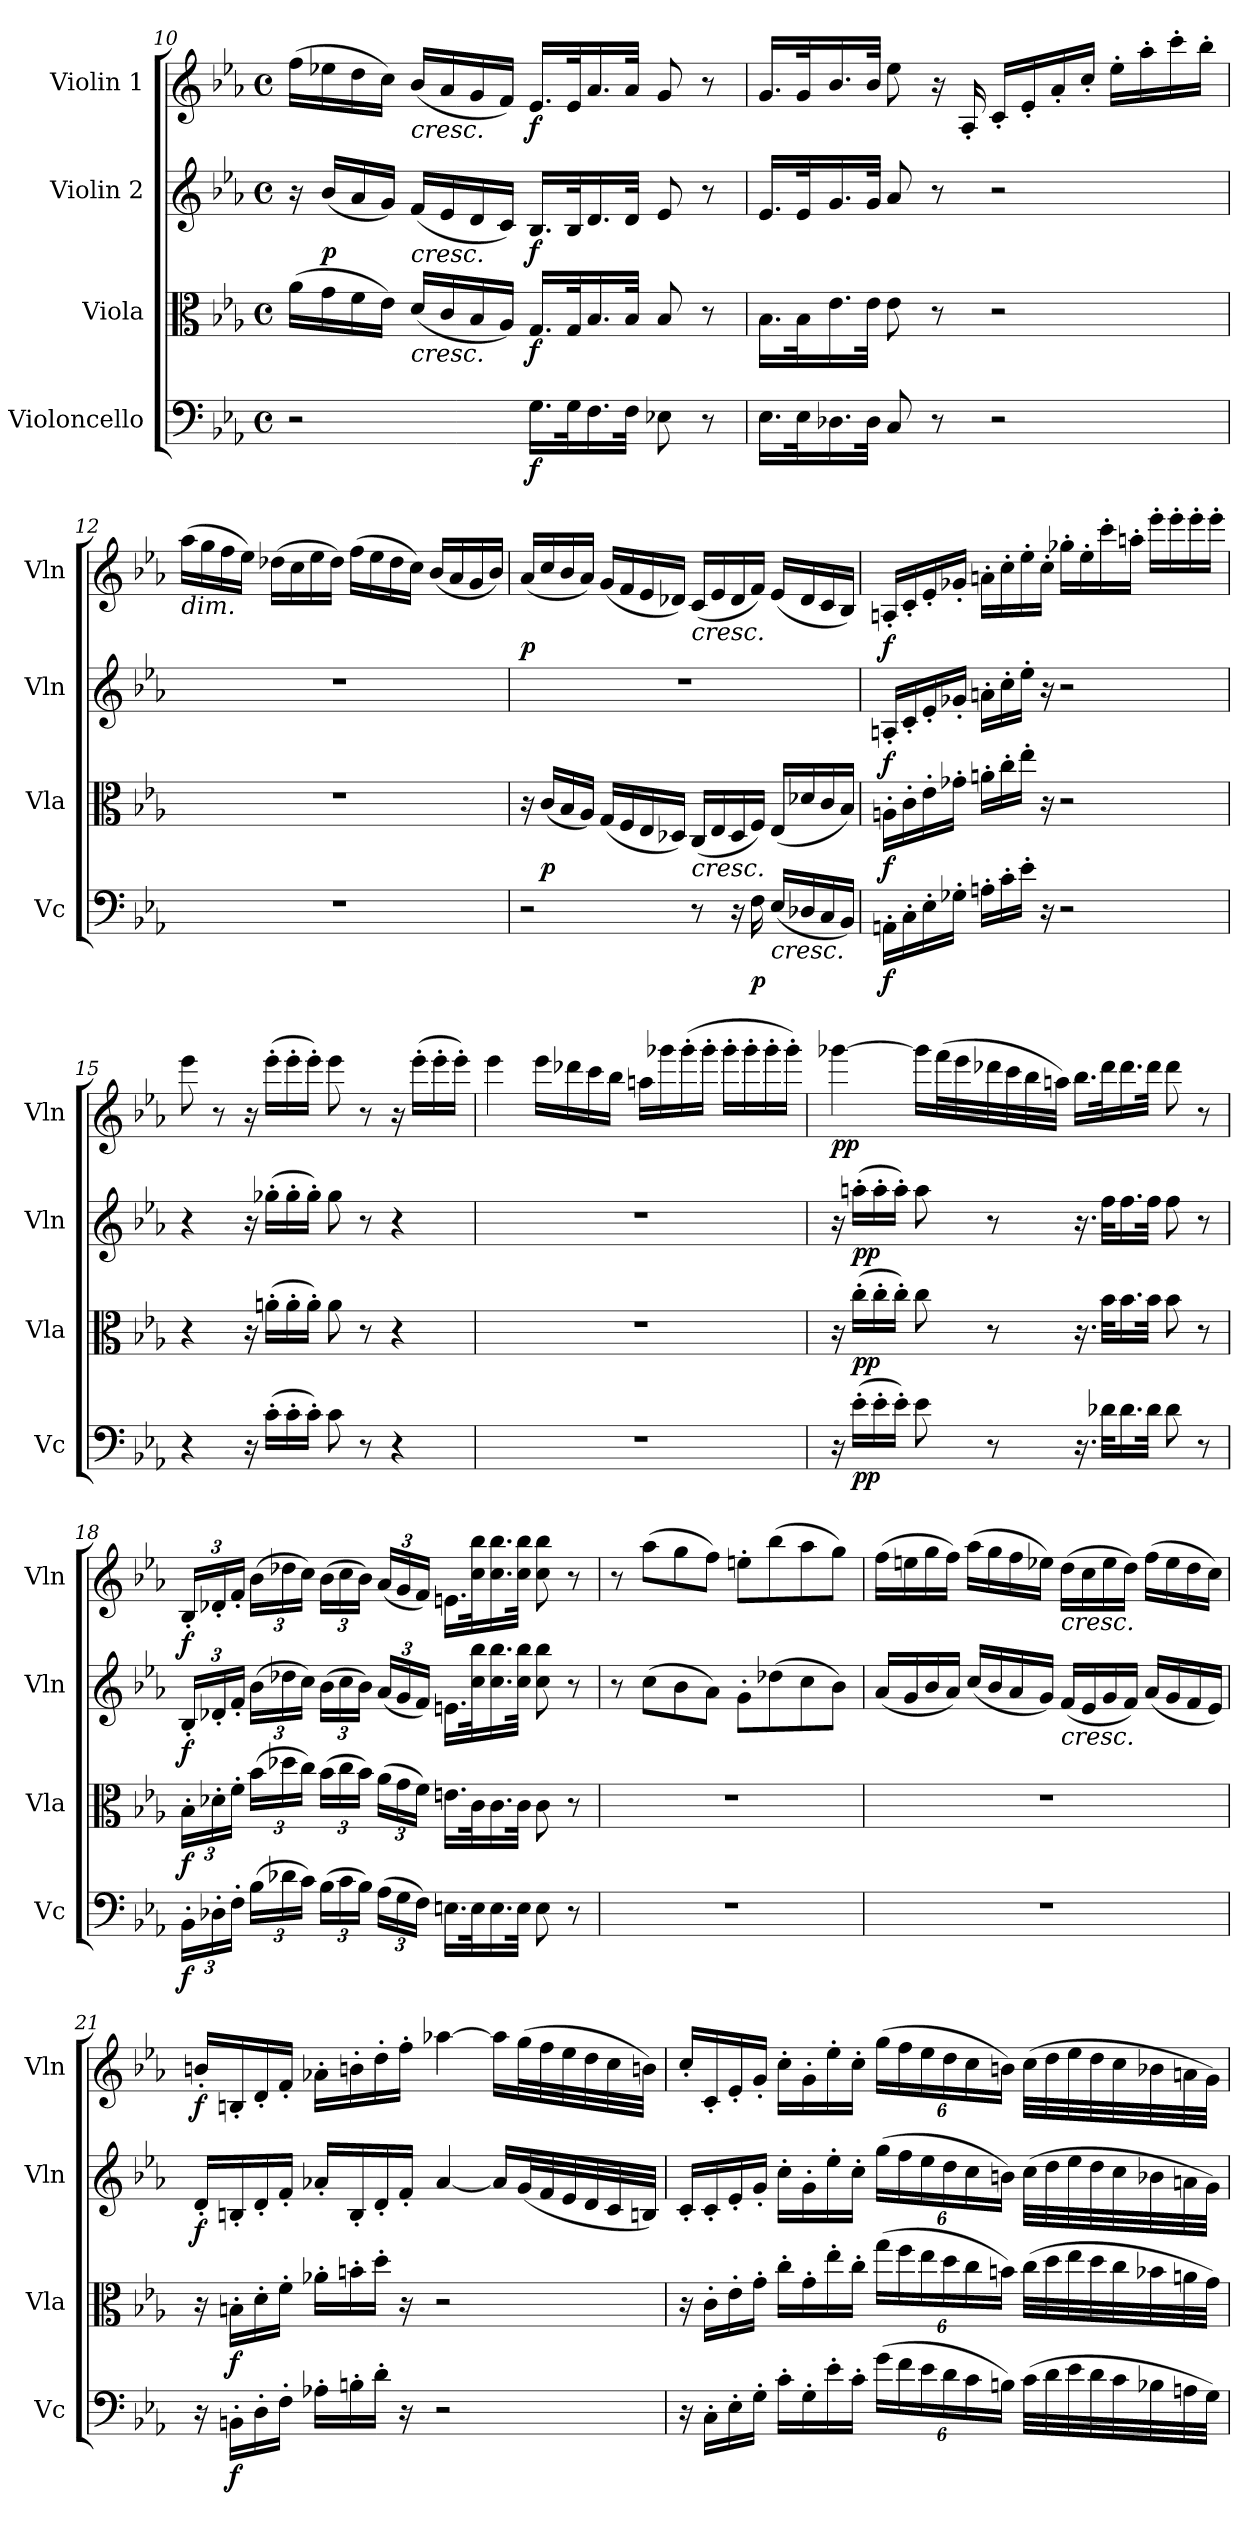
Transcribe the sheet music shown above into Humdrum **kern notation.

**kern	**dynam	**kern	**dynam	**kern	**dynam	**kern	**dynam
*part4	*part4	*part3	*part3	*part2	*part2	*part1	*part1
*staff4	*staff4	*staff3	*staff3	*staff2	*staff2	*staff1	*staff1
*I"Violoncello	*	*I"Viola	*	*I"Violin 2	*	*I"Violin 1	*
*I'Vc	*	*I'Vla	*	*I'Vln	*	*I'Vln	*
!!LO:LB:g=z
*clefF4	*	*clefC3	*	*clefG2	*	*clefG2	*
*k[b-e-a-]	*	*k[b-e-a-]	*	*k[b-e-a-]	*	*k[b-e-a-]	*
*M4/4	*	*M4/4	*	*M4/4	*	*M4/4	*
*met(c)	*	*met(c)	*	*met(c)	*	*met(c)	*
=10	=10	=10	=10	=10	=10	=10	=10
2r	.	(16a-\LL	.	16r	.	(16ff\LL	.
!	!	!	!	!	!LO:DY:b	!	!
.	.	16g\	.	(16b-/LL	p	16ee-X\	.
.	.	16f\	.	16a-/	.	16dd\	.
.	.	16e-\JJ)	.	16g/JJ)	.	16cc\JJ)	.
!	!	!	!	!	!	!LO:TX:b:i:t=cresc.	!
!	!	!	!	!LO:TX:b:i:t=cresc.	!	!	!
!	!	!LO:TX:b:i:t=cresc.	!	!	!	!	!
.	.	(16d/LL	.	(16f/LL	.	(16b-/LL	.
.	.	16c/	.	16e-/	.	16a-/	.
.	.	16B-/	.	16d/	.	16g/	.
.	.	16A-/JJ)	.	16c/JJ)	.	16f/JJ)	.
!	!LO:DY:b	!	!LO:DY:b	!	!LO:DY:b	!	!LO:DY:b
16.G\LL	f	16.G/LL	f	16.B-/LL	f	16.e-/LL	f
32G\K	.	32G/K	.	32B-/K	.	32e-/K	.
16.F\	.	16.B-/	.	16.d/	.	16.a-/	.
32F\JJk	.	32B-/JJk	.	32d/JJk	.	32a-/JJk	.
8E-X\	.	8B-/	.	8e-/	.	8g/	.
8r	.	8r	.	8r	.	8r	.
!!LO:PB:g=z
=11	=11	=11	=11	=11	=11	=11	=11
16.E-\LL	.	16.B-\LL	.	16.e-/LL	.	16.g/LL	.
32E-\K	.	32B-\K	.	32e-/K	.	32g/K	.
16.D-X\	.	16.e-\	.	16.g/	.	16.b-/	.
32D-\JJk	.	32e-\JJk	.	32g/JJk	.	32b-/JJk	.
8C/	.	8e-\	.	8a-/	.	8ee-\	.
8r	.	8r	.	8r	.	16r	.
.	.	.	.	.	.	16A-'/	.
2r	.	2r	.	2r	.	16c'/LL	.
.	.	.	.	.	.	16e-'/	.
.	.	.	.	.	.	16a-'/	.
.	.	.	.	.	.	16cc'/JJ	.
.	.	.	.	.	.	16ee-'\LL	.
.	.	.	.	.	.	16aa-'\	.
.	.	.	.	.	.	16ccc'\	.
.	.	.	.	.	.	16bb-'\JJ	.
=12	=12	=12	=12	=12	=12	=12	=12
!	!	!	!	!	!	!LO:TX:b:i:t=dim.	!
1r	.	1r	.	1r	.	(16aa-\LL	.
.	.	.	.	.	.	16gg\	.
.	.	.	.	.	.	16ff\	.
.	.	.	.	.	.	16ee-\JJ)	.
.	.	.	.	.	.	(16dd-X\LL	.
.	.	.	.	.	.	16cc\	.
.	.	.	.	.	.	16ee-\	.
.	.	.	.	.	.	16dd-\JJ)	.
.	.	.	.	.	.	(16ff\LL	.
.	.	.	.	.	.	16ee-\	.
.	.	.	.	.	.	16dd-\	.
.	.	.	.	.	.	16cc\JJ)	.
.	.	.	.	.	.	(16b-/LL	.
.	.	.	.	.	.	16a-/	.
.	.	.	.	.	.	16g/	.
.	.	.	.	.	.	16b-/JJ)	.
!!LO:LB:g=z
=13	=13	=13	=13	=13	=13	=13	=13
!	!	!	!	!	!	!	!LO:DY:b
2r	.	16r	.	1r	.	(16a-/LL	p
!	!	!	!LO:DY:b	!	!	!	!
.	.	(16c/LL	p	.	.	16cc/	.
.	.	16B-/	.	.	.	16b-/	.
.	.	16A-/JJ)	.	.	.	16a-/JJ)	.
.	.	(16G/LL	.	.	.	(16g/LL	.
.	.	16F/	.	.	.	16f/	.
.	.	16E-/	.	.	.	16e-/	.
.	.	16D-X/JJ)	.	.	.	16d-X/JJ)	.
!	!	!	!	!	!	!LO:TX:b:i:t=cresc.	!
!	!	!LO:TX:b:i:t=cresc.	!	!	!	!	!
8r	.	(16C/LL	.	.	.	(16c/LL	.
.	.	16E-/	.	.	.	16e-/	.
16r	.	16D-/	.	.	.	16d-/	.
!	!LO:DY:b	!	!	!	!	!	!
16F\	p	16F/JJ)	.	.	.	16f/JJ)	.
!LO:TX:b:i:t=cresc.	!	!	!	!	!	!	!
(16E-/LL	.	(16E-/LL	.	.	.	(16e-/LL	.
16D-X/	.	16d-X/	.	.	.	16d-/	.
16C/	.	16c/	.	.	.	16c/	.
16BB-/JJ)	.	16B-/JJ)	.	.	.	16B-/JJ)	.
!!LO:LB:g=z
=14	=14	=14	=14	=14	=14	=14	=14
!	!LO:DY:b	!	!LO:DY:b	!	!LO:DY:b	!	!LO:DY:b
16AAn'\LL	f	16An'\LL	f	16An'/LL	f	16An'/LL	f
16C'\	.	16c'\	.	16c'/	.	16c'/	.
16E-'\	.	16e-'\	.	16e-'/	.	16e-'/	.
16G-X'\JJ	.	16g-X'\JJ	.	16g-X'/JJ	.	16g-X'/JJ	.
16An'\LL	.	16an'\LL	.	16an'\LL	.	16an'\LL	.
16c'\	.	16cc'\	.	16cc'\	.	16cc'\	.
16e-'\JJ	.	16ee-'\JJ	.	16ee-'\JJ	.	16ee-'\	.
16r	.	16r	.	16r	.	16cc'\JJ	.
2r	.	2r	.	2r	.	16gg-X'\LL	.
.	.	.	.	.	.	16ee-'\	.
.	.	.	.	.	.	16ccc'\	.
.	.	.	.	.	.	16aan'\JJ	.
.	.	.	.	.	.	16eee-'\LL	.
.	.	.	.	.	.	16eee-'\	.
.	.	.	.	.	.	16eee-'\	.
.	.	.	.	.	.	16eee-'\JJ	.
=15	=15	=15	=15	=15	=15	=15	=15
4r	.	4r	.	4r	.	8eee-\	.
.	.	.	.	.	.	8r	.
16r	.	16r	.	16r	.	16r	.
(16c'\LL	.	(16an'\LL	.	(16gg-X'\LL	.	(16eee-'\LL	.
16c'\	.	16a'\	.	16gg-'\	.	16eee-'\	.
16c'\JJ)	.	16a'\JJ)	.	16gg-'\JJ)	.	16eee-'\JJ)	.
8c\	.	8a\	.	8gg-\	.	8eee-\	.
8r	.	8r	.	8r	.	8r	.
4r	.	4r	.	4r	.	16r	.
.	.	.	.	.	.	(16eee-'\LL	.
.	.	.	.	.	.	16eee-'\	.
.	.	.	.	.	.	16eee-'\JJ)	.
=16	=16	=16	=16	=16	=16	=16	=16
1r	.	1r	.	1r	.	4eee-\	.
.	.	.	.	.	.	16eee-\LL	.
.	.	.	.	.	.	16ddd-X\	.
.	.	.	.	.	.	16ccc\	.
.	.	.	.	.	.	16bb-\JJ	.
.	.	.	.	.	.	16aan\LL	.
.	.	.	.	.	.	16ggg-X\	.
.	.	.	.	.	.	(16ggg-'\	.
.	.	.	.	.	.	16ggg-'\JJ	.
.	.	.	.	.	.	16ggg-'\LL	.
.	.	.	.	.	.	16ggg-'\	.
.	.	.	.	.	.	16ggg-'\	.
.	.	.	.	.	.	16ggg-'\JJ)	.
!!LO:LB:g=z
=17	=17	=17	=17	=17	=17	=17	=17
!	!	!	!	!	!	!	!LO:DY:b
16r	.	16r	.	16r	.	[4ggg-X\	pp
!	!LO:DY:b	!	!LO:DY:b	!	!LO:DY:b	!	!
(16e-'\LL	pp	(16cc'\LL	pp	(16aan'\LL	pp	.	.
16e-'\	.	16cc'\	.	16aa'\	.	.	.
16e-'\JJ)	.	16cc'\JJ)	.	16aa'\JJ)	.	.	.
8e-\	.	8cc\	.	8aa\	.	16ggg-\LL]	.
.	.	.	.	.	.	(32fff\L	.
.	.	.	.	.	.	32eee-\	.
8r	.	8r	.	8r	.	32ddd-X\	.
.	.	.	.	.	.	32ccc\	.
.	.	.	.	.	.	32bb-\	.
.	.	.	.	.	.	32aan\JJJ)	.
16.r	.	16.r	.	16.r	.	16.bb-\LL	.
32d-X\KLL	.	32b-\KLL	.	32ff\KLL	.	32ddd-\K	.
16.d-\	.	16.b-\	.	16.ff\	.	16.ddd-\	.
32d-\JJk	.	32b-\JJk	.	32ff\JJk	.	32ddd-\JJk	.
8d-\	.	8b-\	.	8ff\	.	8ddd-\	.
8r	.	8r	.	8r	.	8r	.
=18	=18	=18	=18	=18	=18	=18	=18
*	*	*	*	*Xbrackettup	*	*Xbrackettup	*
!	!LO:DY:b	!	!LO:DY:b	!	!LO:DY:b	!	!LO:DY:b
24BB-'\LL	f	24B-'\LL	f	24B-'/LL	f	24B-'/LL	f
24D-X'\	.	24d-X'\	.	24d-X'/	.	24d-X'/	.
24F'\JJ	.	24f'\JJ	.	24f'/JJ	.	24f'/JJ	.
*	*	*	*	*brackettup	*	*brackettup	*
(24B-\LL	.	(24b-\LL	.	(24b-\LL	.	(24b-\LL	.
24d-X\	.	24dd-X\	.	24dd-X\	.	24dd-X\	.
24c\JJ)	.	24cc\JJ)	.	24cc\JJ)	.	24cc\JJ)	.
(24B-\LL	.	(24b-\LL	.	(24b-\LL	.	(24b-\LL	.
24c\	.	24cc\	.	24cc\	.	24cc\	.
24B-\JJ)	.	24b-\JJ)	.	24b-\JJ)	.	24b-\JJ)	.
*	*	*	*	*Xbrackettup	*	*Xbrackettup	*
(24A-\LL	.	(24a-\LL	.	(24a-/LL	.	(24a-/LL	.
24G\	.	24g\	.	24g/	.	24g/	.
24F\JJ)	.	24f\JJ)	.	24f/JJ)	.	24f/JJ)	.
16.En\LL	.	16.en\LL	.	16.en\LL	.	16.en\LL	.
32E\K	.	32c\K	.	32cc\ 32bb-\K	.	32cc\ 32bb-\K	.
16.E\	.	16.c\	.	16.cc\ 16.bb-\	.	16.cc\ 16.bb-\	.
32E\JJk	.	32c\JJk	.	32cc\ 32bb-\JJk	.	32cc\ 32bb-\JJk	.
8E\	.	8c\	.	8cc\ 8bb-\	.	8cc\ 8bb-\	.
8r	.	8r	.	8r	.	8r	.
!!LO:LB:g=z
=19	=19	=19	=19	=19	=19	=19	=19
1r	.	1r	.	8r	.	8r	.
.	.	.	.	(8cc\L	.	(8aa-\L	.
.	.	.	.	8b-\	.	8gg\	.
.	.	.	.	8a-\J)	.	8ff\J)	.
.	.	.	.	8g'\L	.	8een'\L	.
.	.	.	.	(8dd-X\	.	(8bb-\	.
.	.	.	.	8cc\	.	8aa-\	.
.	.	.	.	8b-\J)	.	8gg\J)	.
!!LO:PB:g=z
=20	=20	=20	=20	=20	=20	=20	=20
1r	.	1r	.	(16a-/LL	.	(16ff\LL	.
.	.	.	.	16g/	.	16een\	.
.	.	.	.	16b-/	.	16gg\	.
.	.	.	.	16a-/JJ)	.	16ff\JJ)	.
.	.	.	.	(16cc/LL	.	(16aa-\LL	.
.	.	.	.	16b-/	.	16gg\	.
.	.	.	.	16a-/	.	16ff\	.
.	.	.	.	16g/JJ)	.	16ee-X\JJ)	.
!	!	!	!	!	!	!LO:TX:b:i:t=cresc.	!
!	!	!	!	!LO:TX:b:i:t=cresc.	!	!	!
.	.	.	.	(16f/LL	.	(16dd\LL	.
.	.	.	.	16e-/	.	16cc\	.
.	.	.	.	16g/	.	16ee-\	.
.	.	.	.	16f/JJ)	.	16dd\JJ)	.
.	.	.	.	(16a-/LL	.	(16ff\LL	.
.	.	.	.	16g/	.	16ee-\	.
.	.	.	.	16f/	.	16dd\	.
.	.	.	.	16e-/JJ)	.	16cc\JJ)	.
=21	=21	=21	=21	=21	=21	=21	=21
!	!	!	!	!	!LO:DY:b	!	!LO:DY:b
16r	.	16r	.	16d'/LL	f	16bn'/LL	f
!	!LO:DY:b	!	!LO:DY:b	!	!	!	!
16BBn'\LL	f	16Bn'\LL	f	16Bn'/	.	16Bn'/	.
16D'\	.	16d'\	.	16d'/	.	16d'/	.
16F'\JJ	.	16f'\JJ	.	16f'/JJ	.	16f'/JJ	.
16A-X'\LL	.	16a-X'\LL	.	16a-X'/LL	.	16a-X'\LL	.
16Bn'\	.	16bn'\	.	16B'/	.	16bn'\	.
16d'\JJ	.	16dd'\JJ	.	16d'/	.	16dd'\	.
16r	.	16r	.	16f'/JJ	.	16ff'\JJ	.
2r	.	2r	.	[4a-/	.	[4aa-X\	.
.	.	.	.	16a-/LL]	.	16aa-\LL]	.
.	.	.	.	(32g/L	.	(32gg\L	.
.	.	.	.	32f/	.	32ff\	.
.	.	.	.	32e-/	.	32ee-\	.
.	.	.	.	32d/	.	32dd\	.
.	.	.	.	32c/	.	32cc\	.
.	.	.	.	32Bn/JJJ)	.	32bn\JJJ)	.
!!LO:LB:g=z
=22	=22	=22	=22	=22	=22	=22	=22
16r	.	16r	.	16c'/LL	.	16cc'/LL	.
16C'\LL	.	16c'\LL	.	16c'/	.	16c'/	.
16E-'\	.	16e-'\	.	16e-'/	.	16e-'/	.
16G'\JJ	.	16g'\JJ	.	16g'/JJ	.	16g'/JJ	.
16c'\LL	.	16cc'\LL	.	16cc'\LL	.	16cc'\LL	.
16G'\	.	16g'\	.	16g'\	.	16g'\	.
16e-'\	.	16ee-'\	.	16ee-'\	.	16ee-'\	.
16c'\JJ	.	16cc'\JJ	.	16cc'\JJ	.	16cc'\JJ	.
*	*	*	*	*brackettup	*	*brackettup	*
(24g\LL	.	(24gg\LL	.	(24gg\LL	.	(24gg\LL	.
24f\	.	24ff\	.	24ff\	.	24ff\	.
24e-\	.	24ee-\	.	24ee-\	.	24ee-\	.
24d\	.	24dd\	.	24dd\	.	24dd\	.
24c\	.	24cc\	.	24cc\	.	24cc\	.
24Bn\JJ)	.	24bn\JJ)	.	24bn\JJ)	.	24bn\JJ)	.
(32c\LLL	.	(32cc\LLL	.	(32cc\LLL	.	(32cc\LLL	.
32d\	.	32dd\	.	32dd\	.	32dd\	.
32e-\	.	32ee-\	.	32ee-\	.	32ee-\	.
32d\	.	32dd\	.	32dd\	.	32dd\	.
32c\	.	32cc\	.	32cc\	.	32cc\	.
32B-X\	.	32b-X\	.	32b-X\	.	32b-X\	.
32An\	.	32an\	.	32an\	.	32an\	.
32G\JJJ)	.	32g\JJJ)	.	32g\JJJ)	.	32g\JJJ)	.
=	=	=	=	=	=	=	=
*-	*-	*-	*-	*-	*-	*-	*-
